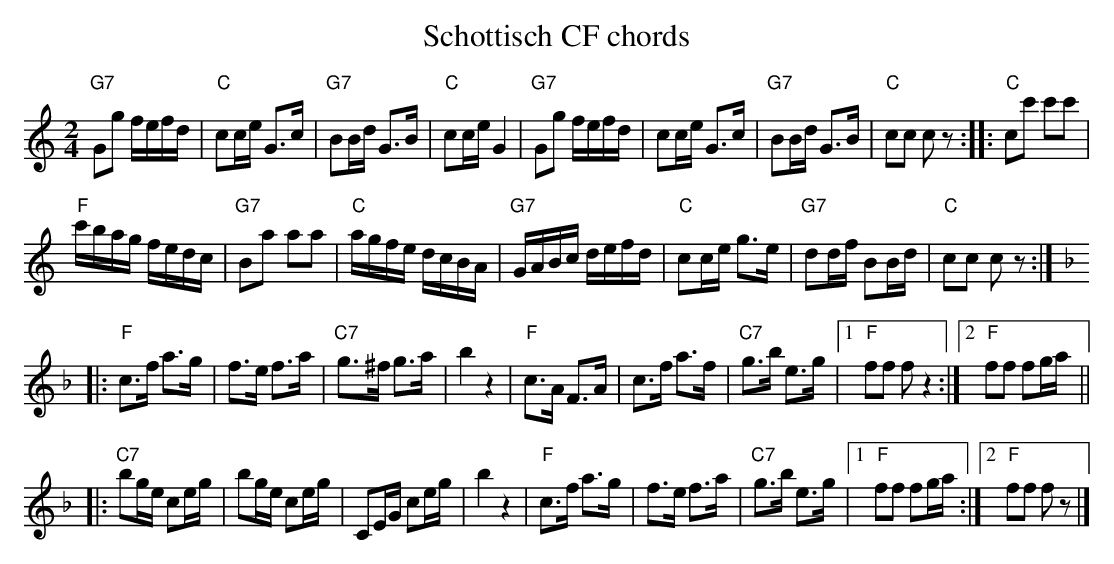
X:1
T: Schottisch CF chords
M:2/4
L:1/16
K:C %%MIDI gchordon
"G7"G2g2 fefd | "C"c2ce G3c | "G7"B2Bd G3B | "C"c2ce G4 | "G7"G2g2 fefd | c2ce G3c | "G7"B2Bd G3B | "C"c2c2 c2 z2 :: "C"c2c'2 c'2c'2 |
"F"c'bag fedc | "G7"B2a2 a2a2 | "C"agfe dcBA | "G7"GABc defd |  "C"c2ce g3e | "G7"d2df B2Bd | "C"c2c2 c2 z2 :|  [K:F] [L:1/8]
|: "F"c>f a>g | f>e f>a | "C7"g>^f g>a | b2 z2 | "F"c>A F>A | c>f a>f | "C7"g>b e>g |1 "F"ff f z2 :|2 "F"ff fg/a/ ||
|: "C7"bg/e/ ce/g/ | bg/e/ ce/g/ | CE/G/ ce/g/ | b2 z2 | "F"c>f a>g | f>e f>a | "C7"g>b e>g |1 "F"ff fg/a/ :|2 "F"ff f z |]
